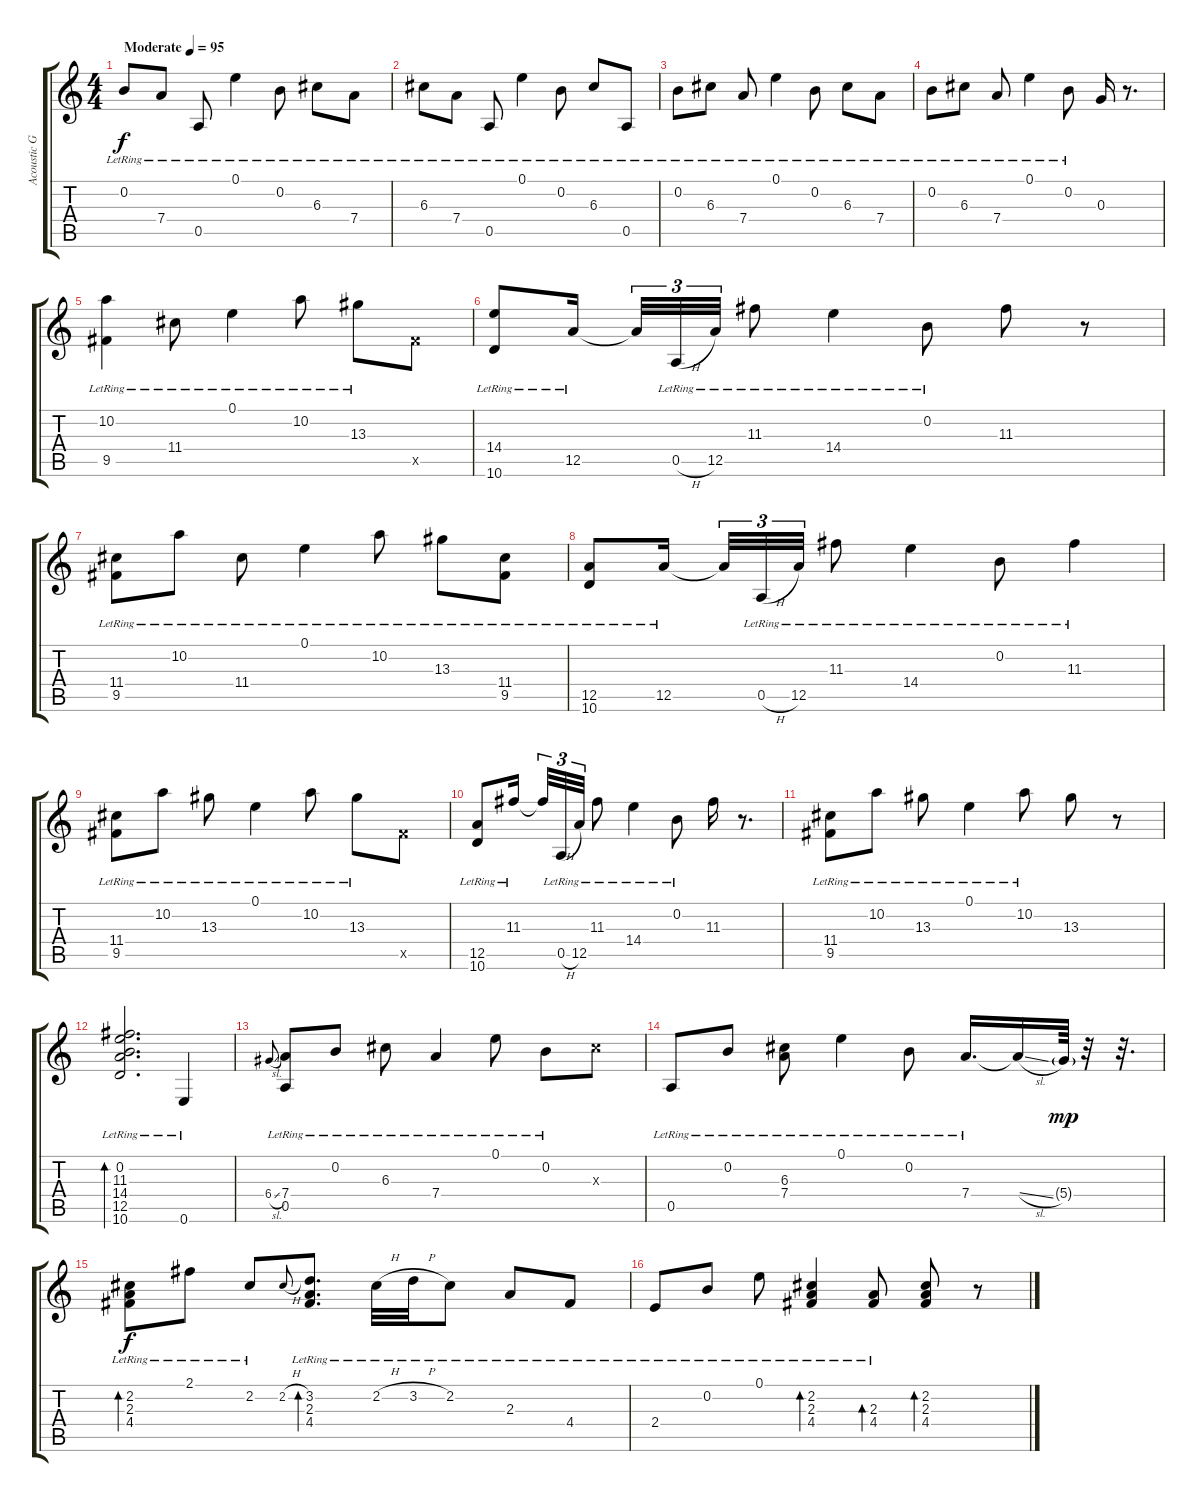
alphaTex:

\track ("Acoustic Guitar" "Acoustic G") {instrument acousticguitarsteel}
\staff {score tabs}
\tuning (E4 B3 G3 D3 A2 E2) {hide}
\ts (4 4)
\tempo (95 "Moderate")
\clef g2
\ks c
0.2{lr}.8{dy f instrument acousticguitarsteel} 7.4{lr}.8 0.5{lr}.8 0.1{lr}.4 0.2{lr}.8 6.3{lr}.8 7.4{lr}.8 |
6.3{lr}.8 7.4{lr}.8 0.5{lr}.8 0.1{lr}.4 0.2{lr}.8 6.3{lr}.8 0.5{lr}.8 |
0.2{lr}.8 6.3{lr}.8 7.4{lr}.8 0.1{lr}.4 0.2{lr}.8 6.3{lr}.8 7.4{lr}.8 |
0.2{lr}.8 6.3{lr}.8 7.4{lr}.8 0.1{lr}.4 0.2{lr}.8 0.3.16 r.8{d} |
(10.2{lr} 9.5).4 11.4{lr}.8 0.1{lr}.4 10.2{lr}.8 13.3{lr}.8 9.5{x}.8 |
(14.4 10.6{lr}).8 12.5{lr}.16{beam splitsecondary} 12.5{t}.32{tu (3 2)} 0.5{h lr}.32{tu (3 2)} 12.5{lr}.32{tu (3 2)} 11.3{lr}.8 14.4{lr}.4 0.2{lr}.8 11.3.8 r.8 |
(11.4 9.5{lr}).8 10.2{lr}.8 11.4{lr}.8 0.1{lr}.4 10.2{lr}.8 13.3{lr}.8 (11.4 9.5{lr}).8 |
(12.5 10.6{lr}).8 12.5{lr}.16{beam splitsecondary} 12.5{t}.32{tu (3 2)} 0.5{h lr}.32{tu (3 2)} 12.5{lr}.32{tu (3 2)} 11.3{lr}.8 14.4{lr}.4 0.2{lr}.8 11.3{lr}.4 |
(11.4 9.5{lr}).8 10.2{lr}.8 13.3{lr}.8 0.1{lr}.4 10.2{lr}.8 13.3{lr}.8 9.5{x}.8 |
(12.5{lr} 10.6).8 11.3{lr}.16{beam splitsecondary} 11.3{t}.32{tu (3 2)} 0.5{h lr}.32{tu (3 2)} 12.5{lr}.32{tu (3 2)} 11.3{lr}.8 14.4{lr}.4 0.2{lr}.8 11.3.16 r.8{d} |
(11.4 9.5{lr}).8 10.2{lr}.8 13.3{lr}.8 0.1{lr}.4 10.2{lr}.8 13.3.8 r.8 |
(0.2 11.3 14.4{lr} 12.5 10.6).2{d bd 120} 0.6{lr}.4 |
6.4{sl}.8{gr onbeat} (7.4{lr} 0.5{lr}).8 0.2{lr}.8 6.3{lr}.8 7.4{lr}.4 0.1{lr}.8 0.2{lr}.8 6.3{x}.8 |
0.5{lr}.8 0.2{lr}.8 (6.3{lr} 7.4).8 0.1{lr}.4 0.2{lr}.8 7.4{lr}.16{d} 7.4{sl t}.16 5.4{g}.64{dy mp} r.32 r.32{d} |
(2.2{lr} 2.3{lr} 4.4{lr}).8{bd 60 dy f} 2.1{lr}.8 2.2{lr}.8 2.2{h}.8{gr onbeat} (3.2{lr} 2.3{lr} 4.4{lr}).8{d bd 30} 2.2{h lr}.32 3.2{h lr}.32 2.2{lr}.8 2.3{lr}.8 4.4{lr}.8 |
2.4{lr}.8 0.2{lr}.8 0.1{lr}.8 (2.2{lr} 2.3 4.4).4{bd 60} (2.3 4.4{lr}).8{bd 30} (2.2 2.3 4.4).8{bd 30} r.8
